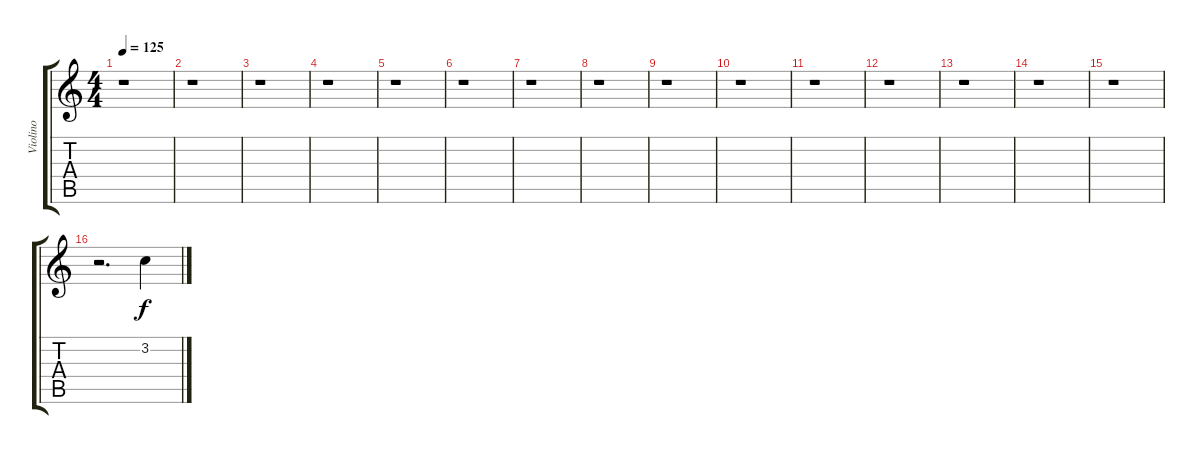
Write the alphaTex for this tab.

\track ("Violino" "Violino") {instrument tremolostrings}
\staff {score tabs}
\tuning (D5 A4 F4 C4 G3 D3) {hide}
\ts (4 4)
\tempo 125
\clef g2
\ks c
r.1{dy f} |
r.1 |
r.1 |
r.1 |
r.1 |
r.1 |
r.1 |
r.1 |
r.1 |
r.1 |
r.1 |
r.1 |
r.1 |
r.1 |
r.1 |
r.2{d} 3.2{ss}.4
